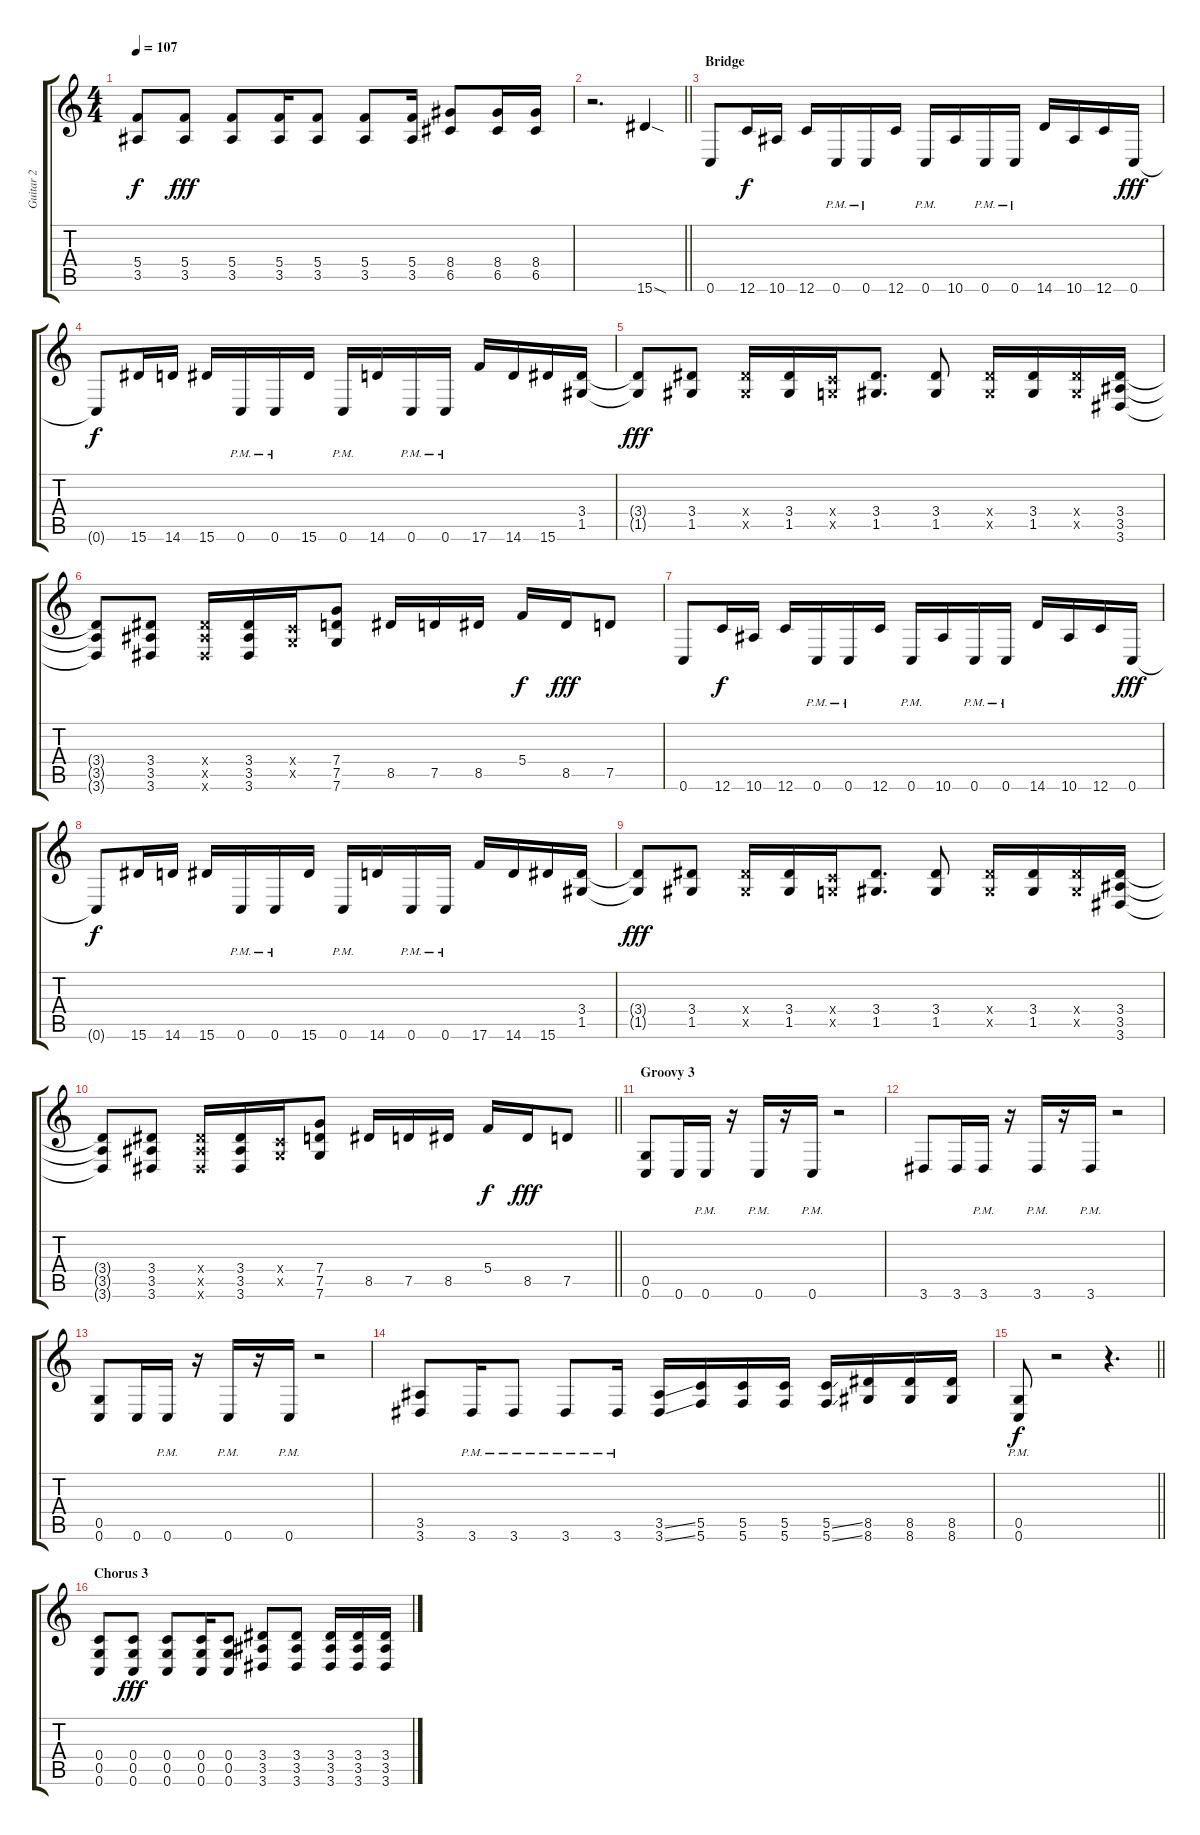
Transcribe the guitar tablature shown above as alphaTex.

\track ("Guitar 2" "Guitar 2") {instrument overdrivenguitar}
\staff {score tabs}
\tuning (D4 A3 F3 C3 G2 C2) {hide}
\ts (4 4)
\tempo 107
\clef g2
\ks c
(5.4 3.5).8{dy f} (5.4 3.5).8{dy fff} (5.4 3.5).8 (5.4 3.5).16 (5.4 3.5).8 (5.4 3.5).8 (5.4 3.5).16 (8.4 6.5).8 (8.4 6.5).16 (8.4 6.5).16 |
\barLineRight lightlight
r.2{d} 15.6{sod}.4 |
\section ("" "Bridge")
0.6.8 12.6.16{dy f} 10.6.16 12.6.16 0.6{pm}.16 0.6{pm}.16 12.6.16 0.6{pm}.16 10.6.16 0.6{pm}.16 0.6{pm}.16 14.6.16 10.6.16 12.6.16 0.6.16{dy fff} |
0.6{t}.8{dy f} 15.6.16 14.6.16 15.6.16 0.6{pm}.16 0.6{pm}.16 15.6.16 0.6{pm}.16 14.6.16 0.6{pm}.16 0.6{pm}.16 17.6.16 14.6.16 15.6.16 (3.4 1.5).16 |
(3.4{t} 1.5{t}).8{dy fff} (3.4 1.5).8 (3.4{x} 1.5{x}).16 (3.4 1.5).16 (0.4{x} 0.5{x}).16 (3.4 1.5).8{d} (3.4 1.5).8 (3.4{x} 1.5{x}).16 (3.4 1.5).16 (3.4{x} 1.5{x}).16 (3.4 3.5 3.6).16 |
(3.4{t} 3.5{t} 3.6{t}).8 (3.4 3.5 3.6).8 (3.4{x} 3.5{x} 3.6{x}).16 (3.4 3.5 3.6).16 (0.4{x} 0.5{x}).16 (7.4 7.5 7.6).8 8.5.16 7.5.16 8.5.16 5.4.16{dy f} 8.5.16{dy fff} 7.5.8 |
0.6.8 12.6.16{dy f} 10.6.16 12.6.16 0.6{pm}.16 0.6{pm}.16 12.6.16 0.6{pm}.16 10.6.16 0.6{pm}.16 0.6{pm}.16 14.6.16 10.6.16 12.6.16 0.6.16{dy fff} |
0.6{t}.8{dy f} 15.6.16 14.6.16 15.6.16 0.6{pm}.16 0.6{pm}.16 15.6.16 0.6{pm}.16 14.6.16 0.6{pm}.16 0.6{pm}.16 17.6.16 14.6.16 15.6.16 (3.4 1.5).16 |
(3.4{t} 1.5{t}).8{dy fff} (3.4 1.5).8 (3.4{x} 1.5{x}).16 (3.4 1.5).16 (0.4{x} 0.5{x}).16 (3.4 1.5).8{d} (3.4 1.5).8 (3.4{x} 1.5{x}).16 (3.4 1.5).16 (3.4{x} 1.5{x}).16 (3.4 3.5 3.6).16 |
\barLineRight lightlight
(3.4{t} 3.5{t} 3.6{t}).8 (3.4 3.5 3.6).8 (3.4{x} 3.5{x} 3.6{x}).16 (3.4 3.5 3.6).16 (0.4{x} 0.5{x}).16 (7.4 7.5 7.6).8 8.5.16 7.5.16 8.5.16 5.4.16{dy f} 8.5.16{dy fff} 7.5.8 |
\section ("" "Groovy 3")
(0.5 0.6).8 0.6.16 0.6{pm}.16 r.16 0.6{pm}.16 r.16 0.6{pm}.16 r.2 |
3.6.8 3.6.16 3.6{pm}.16 r.16 3.6{pm}.16 r.16 3.6{pm}.16 r.2 |
(0.5 0.6).8 0.6.16 0.6{pm}.16 r.16 0.6{pm}.16 r.16 0.6{pm}.16 r.2 |
(3.5 3.6).8 3.6{pm}.16 3.6{pm}.8 3.6{pm}.8 3.6{pm}.16 (3.5{ss} 3.6{ss}).16 (5.5 5.6).16 (5.5 5.6).16 (5.5 5.6).16 (5.5{ss} 5.6{ss}).16 (8.5 8.6).16 (8.5 8.6).16 (8.5 8.6).16 |
\barLineRight lightlight
(0.5{pm} 0.6).8{dy f} r.2 r.4{d} |
\section ("" "Chorus 3")
(0.4 0.5 0.6).8 (0.4 0.5 0.6).8{dy fff} (0.4 0.5 0.6).8 (0.4 0.5 0.6).16 (0.4 0.5 0.6).8 (3.4 3.5 3.6).8 (3.4 3.5 3.6).8 (3.4 3.5 3.6).16 (3.4 3.5 3.6).16 (3.4 3.5 3.6).16
